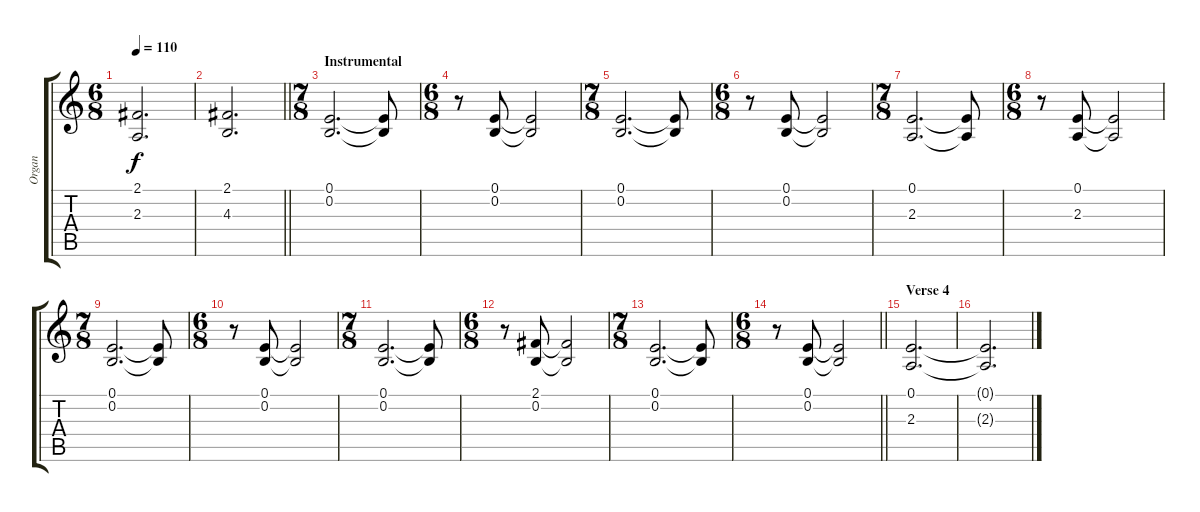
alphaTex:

\track ("Organ" "Organ") {instrument drawbarorgan}
\staff {score tabs}
\tuning (E4 B3 G3 D3 A2 E2) {hide}
\ts (6 8)
\tempo 110
\clef g2
\ks c
(2.1{t} 2.3{t}).2{d dy f} |
\barLineRight lightlight
(2.1 4.3).2{d} |
\ts (7 8)
\section ("" "Instrumental")
(0.1 0.2).2{d} (0.1{t} 0.2{t}).8 |
\ts (6 8)
r.8 (0.1 0.2).8 (0.1{t} 0.2{t}).2 |
\ts (7 8)
(0.1 0.2).2{d} (0.1{t} 0.2{t}).8 |
\ts (6 8)
r.8 (0.1 0.2).8 (0.1{t} 0.2{t}).2 |
\ts (7 8)
(0.1 2.3).2{d} (0.1{t} 2.3{t}).8 |
\ts (6 8)
r.8 (0.1 2.3).8 (0.1{t} 2.3{t}).2 |
\ts (7 8)
(0.1 0.2).2{d} (0.1{t} 0.2{t}).8 |
\ts (6 8)
r.8 (0.1 0.2).8 (0.1{t} 0.2{t}).2 |
\ts (7 8)
(0.1 0.2).2{d} (0.1{t} 0.2{t}).8 |
\ts (6 8)
r.8 (2.1 0.2).8 (2.1{t} 0.2{t}).2 |
\ts (7 8)
(0.1 0.2).2{d} (0.1{t} 0.2{t}).8 |
\ts (6 8)
\barLineRight lightlight
r.8 (0.1 0.2).8 (0.1{t} 0.2{t}).2 |
\section ("" "Verse 4")
(0.1 2.3).2{d} |
(0.1{t} 2.3{t}).2{d}
